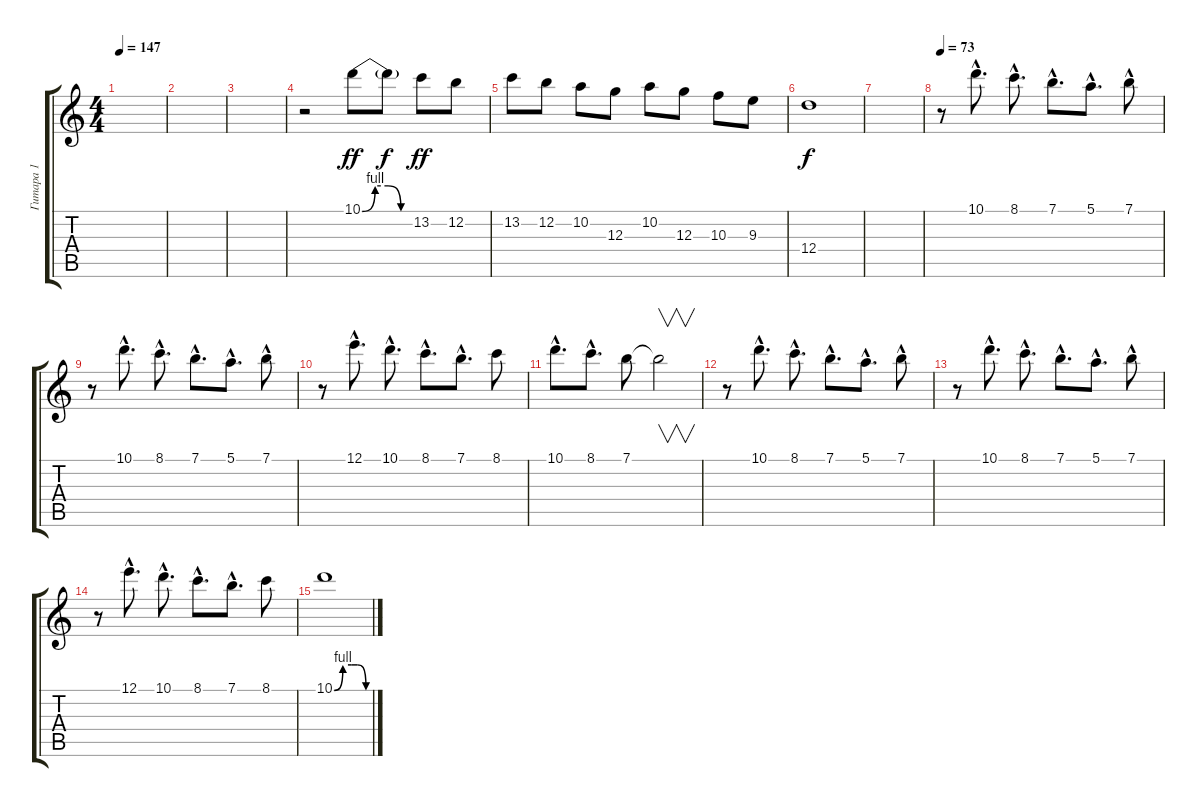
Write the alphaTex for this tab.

\track ("Гитара 1" "Гитара 1") {instrument distortionguitar}
\staff {score tabs}
\tuning (E4 B3 G3 D3 A2 E2) {hide}
\ts (4 4)
\tempo 147
\clef g2
\ks c
|
|
|
r.2 10.1{be (custom 0 0 15 4 30 4 45 0 60 0)}.8{dy ff} 10.1{t}.8{dy f} 13.2.8{dy ff} 12.2.8 |
13.2.8 12.2.8 10.2.8 12.3.8 10.2.8 12.3.8 10.3.8 9.3.8 |
12.4.1{dy f} |
|
\tempo 73
r.8 10.1{hac}.8{d} 8.1{hac}.8{d} 7.1{hac}.8{d} 5.1{hac}.8{d} 7.1{hac}.8 |
r.8 10.1{hac}.8{d} 8.1{hac}.8{d} 7.1{hac}.8{d} 5.1{hac}.8{d} 7.1{hac}.8 |
r.8 12.1{hac}.8{d} 10.1{hac}.8{d} 8.1{hac}.8{d} 7.1{hac}.8{d} 8.1.8 |
10.1{hac}.8{d} 8.1{hac}.8{d} 7.1.8 7.1{t}.2{v} |
r.8 10.1{hac}.8{d} 8.1{hac}.8{d} 7.1{hac}.8{d} 5.1{hac}.8{d} 7.1{hac}.8 |
r.8 10.1{hac}.8{d} 8.1{hac}.8{d} 7.1{hac}.8{d} 5.1{hac}.8{d} 7.1{hac}.8 |
r.8 12.1{hac}.8{d} 10.1{hac}.8{d} 8.1{hac}.8{d} 7.1{hac}.8{d} 8.1.8 |
10.1{be (custom 0 0 15 4 30 4 40 4 55 0 60 0)}.1
